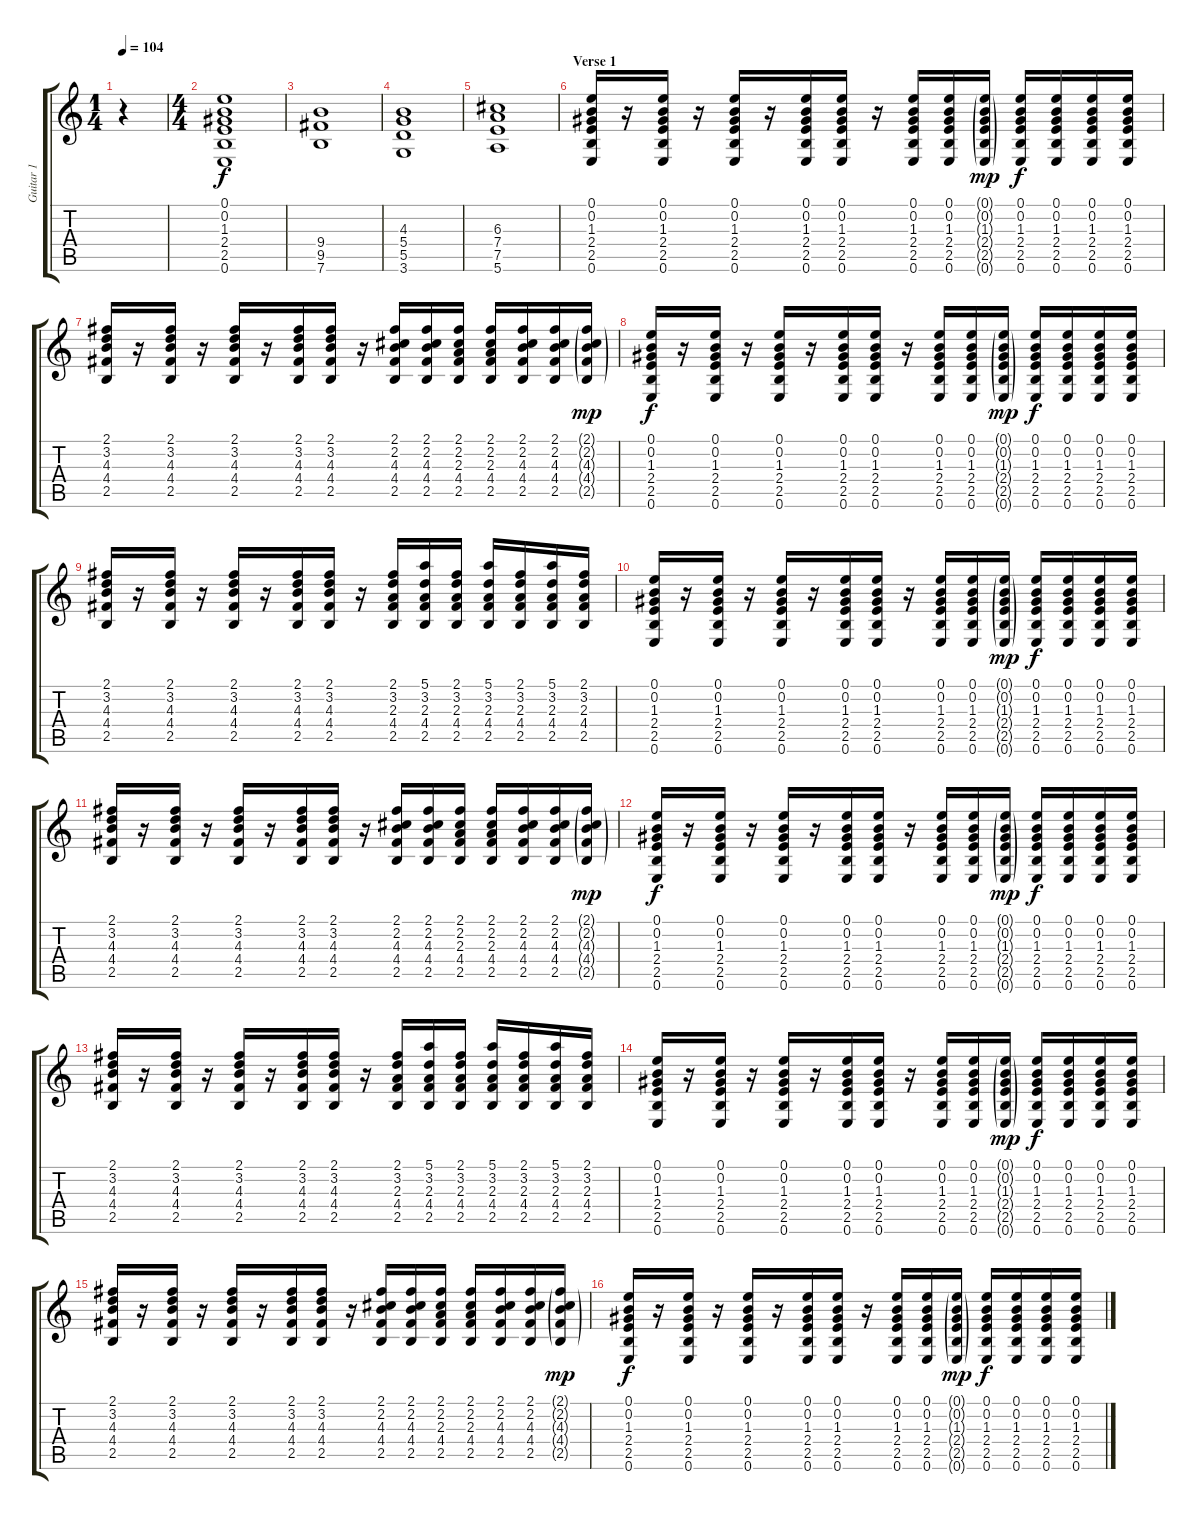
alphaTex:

\track ("Guitar 1" "Guitar 1") {instrument distortionguitar}
\staff {score tabs}
\tuning (E4 B3 G3 D3 A2 E2) {hide}
\ts (1 4)
\tempo 104
\clef g2
\ks c
r.4{dy f instrument distortionguitar} |
\ts (4 4)
(0.1 0.2 1.3 2.4 2.5 0.6).1 |
(9.4 9.5 7.6).1 |
(4.3 5.4 5.5 3.6).1 |
(6.3 7.4 7.5 5.6).1 |
\section ("" "Verse 1")
(0.1 0.2 1.3 2.4 2.5 0.6).16 r.16 (0.1 0.2 1.3 2.4 2.5 0.6).16 r.16 (0.1 0.2 1.3 2.4 2.5 0.6).16 r.16 (0.1 0.2 1.3 2.4 2.5 0.6).16 (0.1 0.2 1.3 2.4 2.5 0.6).16 r.16 (0.1 0.2 1.3 2.4 2.5 0.6).16 (0.1 0.2 1.3 2.4 2.5 0.6).16 (0.1{g} 0.2{g} 1.3{g} 2.4{g} 2.5{g} 0.6{g}).16{dy mp} (0.1 0.2 1.3 2.4 2.5 0.6).16{dy f} (0.1 0.2 1.3 2.4 2.5 0.6).16 (0.1 0.2 1.3 2.4 2.5 0.6).16 (0.1 0.2 1.3 2.4 2.5 0.6).16 |
(2.1 3.2 4.3 4.4 2.5).16 r.16 (2.1 3.2 4.3 4.4 2.5).16 r.16 (2.1 3.2 4.3 4.4 2.5).16 r.16 (2.1 3.2 4.3 4.4 2.5).16 (2.1 3.2 4.3 4.4 2.5).16 r.16 (2.1 2.2 4.3 4.4 2.5).16 (2.1 2.2 4.3 4.4 2.5).16 (2.1 2.2 2.3 4.4 2.5).16 (2.1 2.2 2.3 4.4 2.5).16 (2.1 2.2 4.3 4.4 2.5).16 (2.1 2.2 4.3 4.4 2.5).16 (2.1{g} 2.2{g} 4.3{g} 4.4{g} 2.5{g}).16{dy mp} |
(0.1 0.2 1.3 2.4 2.5 0.6).16{dy f} r.16 (0.1 0.2 1.3 2.4 2.5 0.6).16 r.16 (0.1 0.2 1.3 2.4 2.5 0.6).16 r.16 (0.1 0.2 1.3 2.4 2.5 0.6).16 (0.1 0.2 1.3 2.4 2.5 0.6).16 r.16 (0.1 0.2 1.3 2.4 2.5 0.6).16 (0.1 0.2 1.3 2.4 2.5 0.6).16 (0.1{g} 0.2{g} 1.3{g} 2.4{g} 2.5{g} 0.6{g}).16{dy mp} (0.1 0.2 1.3 2.4 2.5 0.6).16{dy f} (0.1 0.2 1.3 2.4 2.5 0.6).16 (0.1 0.2 1.3 2.4 2.5 0.6).16 (0.1 0.2 1.3 2.4 2.5 0.6).16 |
(2.1 3.2 4.3 4.4 2.5).16 r.16 (2.1 3.2 4.3 4.4 2.5).16 r.16 (2.1 3.2 4.3 4.4 2.5).16 r.16 (2.1 3.2 4.3 4.4 2.5).16 (2.1 3.2 4.3 4.4 2.5).16 r.16 (2.1 3.2 2.3 4.4 2.5).16 (5.1 3.2 2.3 4.4 2.5).16 (2.1 3.2 2.3 4.4 2.5).16 (5.1 3.2 2.3 4.4 2.5).16 (2.1 3.2 2.3 4.4 2.5).16 (5.1 3.2 2.3 4.4 2.5).16 (2.1 3.2 2.3 4.4 2.5).16 |
(0.1 0.2 1.3 2.4 2.5 0.6).16 r.16 (0.1 0.2 1.3 2.4 2.5 0.6).16 r.16 (0.1 0.2 1.3 2.4 2.5 0.6).16 r.16 (0.1 0.2 1.3 2.4 2.5 0.6).16 (0.1 0.2 1.3 2.4 2.5 0.6).16 r.16 (0.1 0.2 1.3 2.4 2.5 0.6).16 (0.1 0.2 1.3 2.4 2.5 0.6).16 (0.1{g} 0.2{g} 1.3{g} 2.4{g} 2.5{g} 0.6{g}).16{dy mp} (0.1 0.2 1.3 2.4 2.5 0.6).16{dy f} (0.1 0.2 1.3 2.4 2.5 0.6).16 (0.1 0.2 1.3 2.4 2.5 0.6).16 (0.1 0.2 1.3 2.4 2.5 0.6).16 |
(2.1 3.2 4.3 4.4 2.5).16 r.16 (2.1 3.2 4.3 4.4 2.5).16 r.16 (2.1 3.2 4.3 4.4 2.5).16 r.16 (2.1 3.2 4.3 4.4 2.5).16 (2.1 3.2 4.3 4.4 2.5).16 r.16 (2.1 2.2 4.3 4.4 2.5).16 (2.1 2.2 4.3 4.4 2.5).16 (2.1 2.2 2.3 4.4 2.5).16 (2.1 2.2 2.3 4.4 2.5).16 (2.1 2.2 4.3 4.4 2.5).16 (2.1 2.2 4.3 4.4 2.5).16 (2.1{g} 2.2{g} 4.3{g} 4.4{g} 2.5{g}).16{dy mp} |
(0.1 0.2 1.3 2.4 2.5 0.6).16{dy f} r.16 (0.1 0.2 1.3 2.4 2.5 0.6).16 r.16 (0.1 0.2 1.3 2.4 2.5 0.6).16 r.16 (0.1 0.2 1.3 2.4 2.5 0.6).16 (0.1 0.2 1.3 2.4 2.5 0.6).16 r.16 (0.1 0.2 1.3 2.4 2.5 0.6).16 (0.1 0.2 1.3 2.4 2.5 0.6).16 (0.1{g} 0.2{g} 1.3{g} 2.4{g} 2.5{g} 0.6{g}).16{dy mp} (0.1 0.2 1.3 2.4 2.5 0.6).16{dy f} (0.1 0.2 1.3 2.4 2.5 0.6).16 (0.1 0.2 1.3 2.4 2.5 0.6).16 (0.1 0.2 1.3 2.4 2.5 0.6).16 |
(2.1 3.2 4.3 4.4 2.5).16 r.16 (2.1 3.2 4.3 4.4 2.5).16 r.16 (2.1 3.2 4.3 4.4 2.5).16 r.16 (2.1 3.2 4.3 4.4 2.5).16 (2.1 3.2 4.3 4.4 2.5).16 r.16 (2.1 3.2 2.3 4.4 2.5).16 (5.1 3.2 2.3 4.4 2.5).16 (2.1 3.2 2.3 4.4 2.5).16 (5.1 3.2 2.3 4.4 2.5).16 (2.1 3.2 2.3 4.4 2.5).16 (5.1 3.2 2.3 4.4 2.5).16 (2.1 3.2 2.3 4.4 2.5).16 |
(0.1 0.2 1.3 2.4 2.5 0.6).16 r.16 (0.1 0.2 1.3 2.4 2.5 0.6).16 r.16 (0.1 0.2 1.3 2.4 2.5 0.6).16 r.16 (0.1 0.2 1.3 2.4 2.5 0.6).16 (0.1 0.2 1.3 2.4 2.5 0.6).16 r.16 (0.1 0.2 1.3 2.4 2.5 0.6).16 (0.1 0.2 1.3 2.4 2.5 0.6).16 (0.1{g} 0.2{g} 1.3{g} 2.4{g} 2.5{g} 0.6{g}).16{dy mp} (0.1 0.2 1.3 2.4 2.5 0.6).16{dy f} (0.1 0.2 1.3 2.4 2.5 0.6).16 (0.1 0.2 1.3 2.4 2.5 0.6).16 (0.1 0.2 1.3 2.4 2.5 0.6).16 |
(2.1 3.2 4.3 4.4 2.5).16 r.16 (2.1 3.2 4.3 4.4 2.5).16 r.16 (2.1 3.2 4.3 4.4 2.5).16 r.16 (2.1 3.2 4.3 4.4 2.5).16 (2.1 3.2 4.3 4.4 2.5).16 r.16 (2.1 2.2 4.3 4.4 2.5).16 (2.1 2.2 4.3 4.4 2.5).16 (2.1 2.2 2.3 4.4 2.5).16 (2.1 2.2 2.3 4.4 2.5).16 (2.1 2.2 4.3 4.4 2.5).16 (2.1 2.2 4.3 4.4 2.5).16 (2.1{g} 2.2{g} 4.3{g} 4.4{g} 2.5{g}).16{dy mp} |
(0.1 0.2 1.3 2.4 2.5 0.6).16{dy f} r.16 (0.1 0.2 1.3 2.4 2.5 0.6).16 r.16 (0.1 0.2 1.3 2.4 2.5 0.6).16 r.16 (0.1 0.2 1.3 2.4 2.5 0.6).16 (0.1 0.2 1.3 2.4 2.5 0.6).16 r.16 (0.1 0.2 1.3 2.4 2.5 0.6).16 (0.1 0.2 1.3 2.4 2.5 0.6).16 (0.1{g} 0.2{g} 1.3{g} 2.4{g} 2.5{g} 0.6{g}).16{dy mp} (0.1 0.2 1.3 2.4 2.5 0.6).16{dy f} (0.1 0.2 1.3 2.4 2.5 0.6).16 (0.1 0.2 1.3 2.4 2.5 0.6).16 (0.1 0.2 1.3 2.4 2.5 0.6).16
